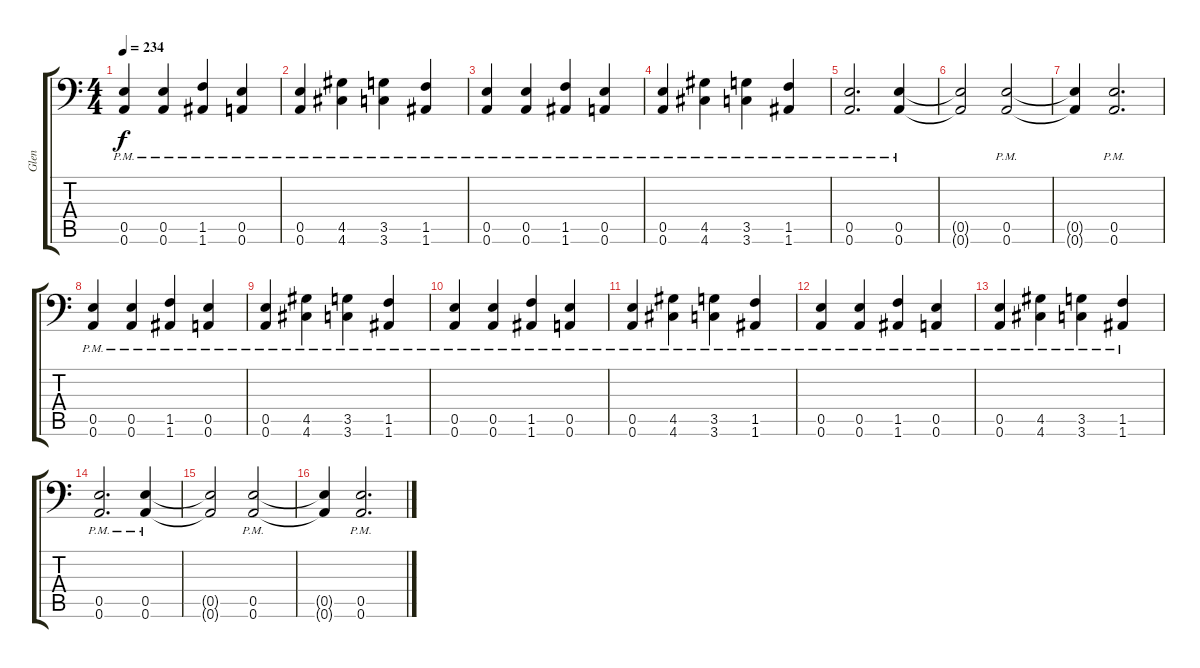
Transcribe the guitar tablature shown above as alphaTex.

\track ("Glen" "Glen") {instrument distortionguitar}
\staff {score tabs}
\tuning (B3 Gb3 D3 A2 E2 A1) {hide}
\ts (4 4)
\tempo 234
\clef f4
\ks c
(0.5{pm} 0.6{pm}).4{dy f} (0.5{pm} 0.6{pm}).4 (1.5{pm} 1.6{pm}).4 (0.5{pm} 0.6{pm}).4 |
(0.5{pm} 0.6{pm}).4 (4.5{pm} 4.6{pm}).4 (3.5{pm} 3.6{pm}).4 (1.5{pm} 1.6{pm}).4 |
(0.5{pm} 0.6{pm}).4 (0.5{pm} 0.6{pm}).4 (1.5{pm} 1.6{pm}).4 (0.5{pm} 0.6{pm}).4 |
(0.5{pm} 0.6{pm}).4 (4.5{pm} 4.6{pm}).4 (3.5{pm} 3.6{pm}).4 (1.5{pm} 1.6{pm}).4 |
(0.5{pm} 0.6{pm}).2{d} (0.5{pm} 0.6{pm}).4 |
(0.5{t} 0.6{t}).2 (0.5{pm} 0.6{pm}).2 |
(0.5{t} 0.6{t}).4 (0.5{pm} 0.6{pm}).2{d} |
(0.5{pm} 0.6{pm}).4 (0.5{pm} 0.6{pm}).4 (1.5{pm} 1.6{pm}).4 (0.5{pm} 0.6{pm}).4 |
(0.5{pm} 0.6{pm}).4 (4.5{pm} 4.6{pm}).4 (3.5{pm} 3.6{pm}).4 (1.5{pm} 1.6{pm}).4 |
(0.5{pm} 0.6{pm}).4 (0.5{pm} 0.6{pm}).4 (1.5{pm} 1.6{pm}).4 (0.5{pm} 0.6{pm}).4 |
(0.5{pm} 0.6{pm}).4 (4.5{pm} 4.6{pm}).4 (3.5{pm} 3.6{pm}).4 (1.5{pm} 1.6{pm}).4 |
(0.5{pm} 0.6{pm}).4 (0.5{pm} 0.6{pm}).4 (1.5{pm} 1.6{pm}).4 (0.5{pm} 0.6{pm}).4 |
(0.5{pm} 0.6{pm}).4 (4.5{pm} 4.6{pm}).4 (3.5{pm} 3.6{pm}).4 (1.5{pm} 1.6{pm}).4 |
(0.5{pm} 0.6{pm}).2{d} (0.5{pm} 0.6{pm}).4 |
(0.5{t} 0.6{t}).2 (0.5{pm} 0.6{pm}).2 |
(0.5{t} 0.6{t}).4 (0.5{pm} 0.6{pm}).2{d}
